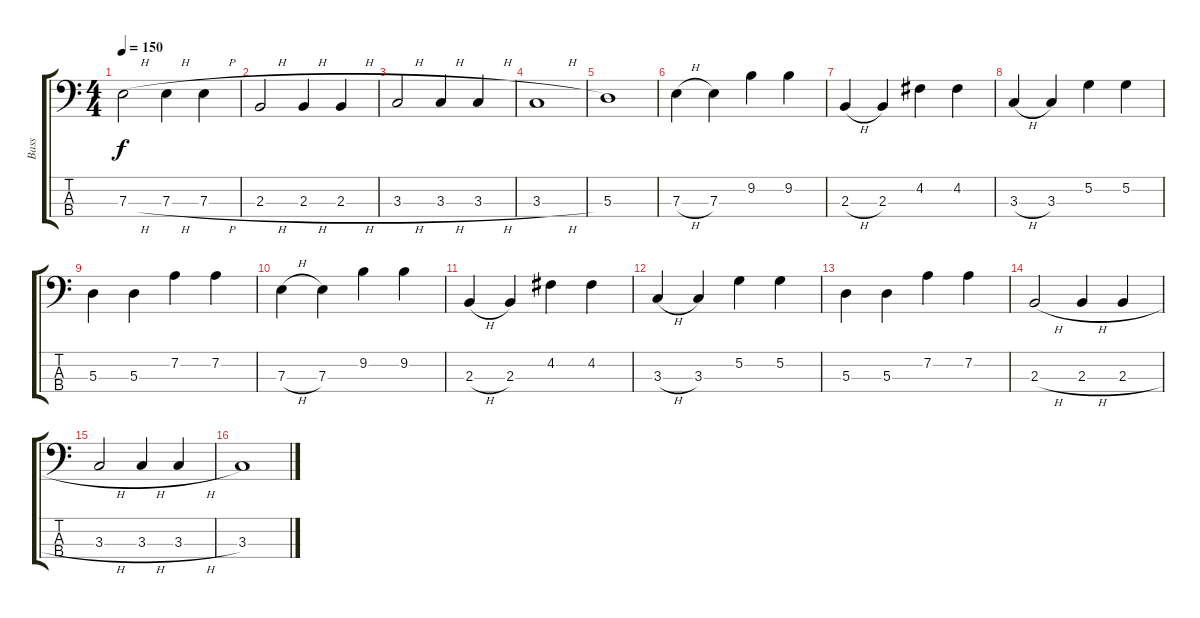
\track ("Bass" "Bass") {instrument electricbassfinger}
\staff {score tabs}
\tuning (G2 D2 A1 E1) {hide}
\ts (4 4)
\tempo 150
\clef f4
\ks c
7.3{h}.2{dy f} 7.3{h}.4 7.3{h}.4 |
2.3{h}.2 2.3{h}.4 2.3{h}.4 |
3.3{h}.2 3.3{h}.4 3.3{h}.4 |
3.3{h}.1 |
5.3.1 |
7.3{h}.4 7.3.4 9.2.4 9.2.4 |
2.3{h}.4 2.3.4 4.2.4 4.2.4 |
3.3{h}.4 3.3.4 5.2.4 5.2.4 |
5.3.4 5.3.4 7.2.4 7.2.4 |
7.3{h}.4 7.3.4 9.2.4 9.2.4 |
2.3{h}.4 2.3.4 4.2.4 4.2.4 |
3.3{h}.4 3.3.4 5.2.4 5.2.4 |
5.3.4 5.3.4 7.2.4 7.2.4 |
2.3{h}.2 2.3{h}.4 2.3{h}.4 |
3.3{h}.2 3.3{h}.4 3.3{h}.4 |
3.3{h}.1
